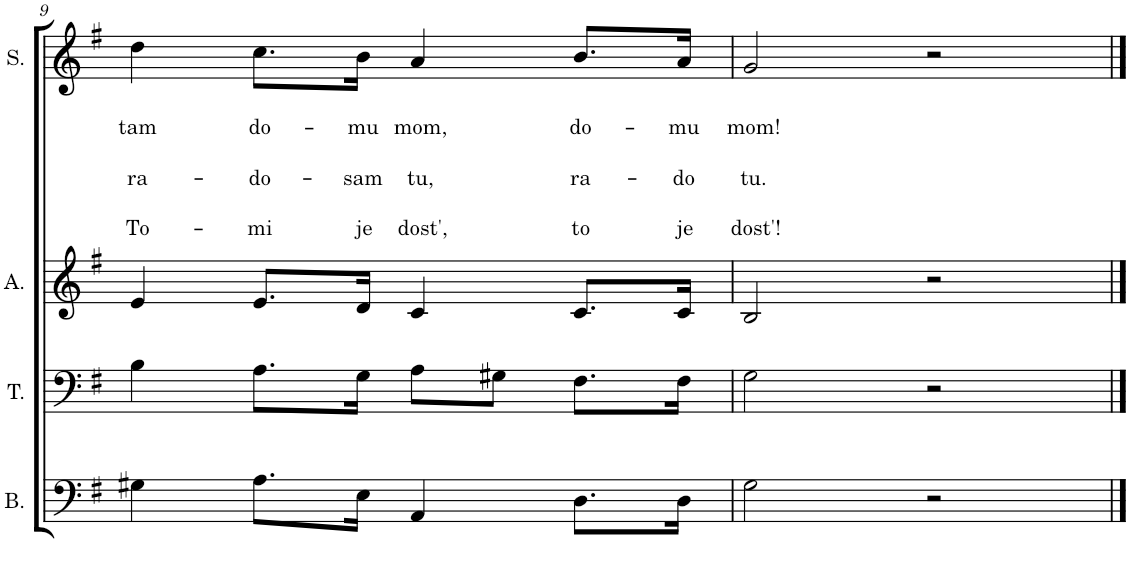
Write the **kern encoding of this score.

**kern	**kern	**kern	**kern	**text	**text	**text	**text	**text	**text
*part4	*part3	*part2	*part1	*part1	*part1	*part1	*part1	*part1	*part1
*staff4	*staff3	*staff2	*staff1	*staff1	*staff1	*staff1	*staff1	*staff1	*staff1
*I"Bass	*I"Tenor	*I"Alto	*I"Soprano	*	*	*	*	*	*
*I'B.	*I'T.	*I'A.	*I'S.	*	*	*	*	*	*
!!LO:PB:g=z
*clefF4	*clefF4	*clefG2	*clefG2	*	*	*	*	*	*
*k[f#]	*k[f#]	*k[f#]	*k[f#]	*	*	*	*	*	*
*M4/4	*M4/4	*M4/4	*M4/4	*	*	*	*	*	*
*met(c)	*met(c)	*met(c)	*met(c)	*	*	*	*	*	*
=9	=9	=9	=9	=9	=9	=9	=9	=9	=9
!	!	!	!	!	!LO:LY:b	!	!LO:LY:b	!	!LO:LY:b
4G#X\	4B\	4e/	4dd\	.	tam	.	ra-	.	To-
!	!	!	!	!	!LO:LY:b	!	!LO:LY:b	!	!LO:LY:b
8.A\L	8.A\L	8.e/L	8.cc\L	.	do-	.	-do-	.	-mi
!	!	!	!	!	!LO:LY:b	!	!LO:LY:b	!	!LO:LY:b
16E\Jk	16G\Jk	16d/Jk	16b\Jk	.	-mu	.	-sam	.	je
!	!	!	!	!	!LO:LY:b	!	!LO:LY:b	!	!LO:LY:b
4AA/	8A\L	4c/	4a/	.	mom,	.	tu,	.	dost',
.	8G#X\J	.	.	.	.	.	.	.	.
!	!	!	!	!	!LO:LY:b	!	!LO:LY:b	!	!LO:LY:b
8.D\L	8.F#\L	8.c/L	8.b/L	.	do-	.	ra-	.	to
!	!	!	!	!	!LO:LY:b	!	!LO:LY:b	!	!LO:LY:b
16D\Jk	16F#\Jk	16c/Jk	16a/Jk	.	-mu	.	-do	.	je
=10	=10	=10	=10	=10	=10	=10	=10	=10	=10
!	!	!	!	!	!LO:LY:b	!	!LO:LY:b	!	!LO:LY:b
2G\	2G\	2B/	2g/	.	mom!	.	tu.	.	dost'!
2r	2r	2r	2r	.	.	.	.	.	.
==	==	==	==	==	==	==	==	==	==
*-	*-	*-	*-	*-	*-	*-	*-	*-	*-
